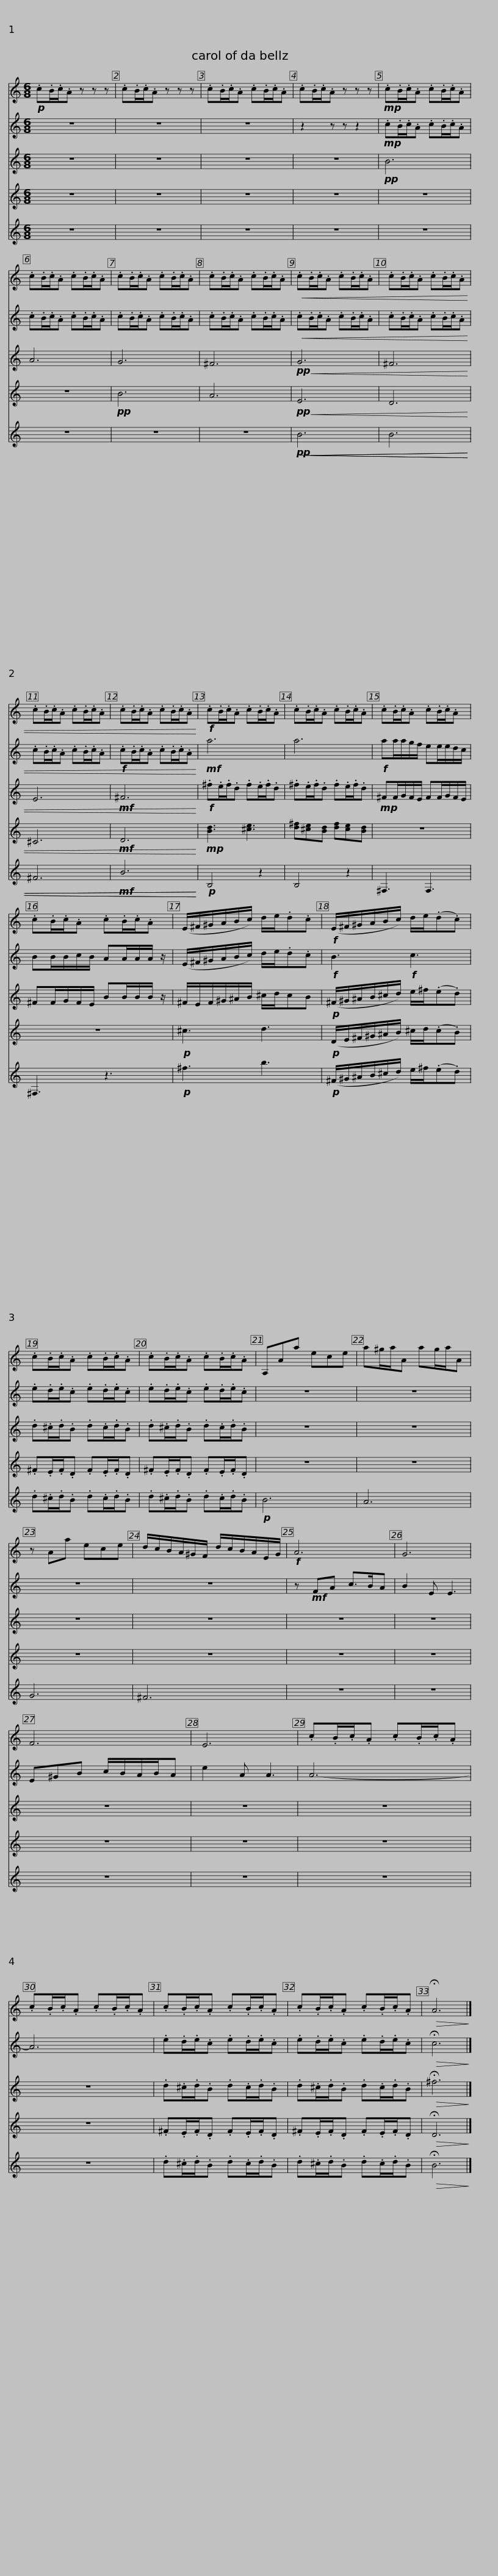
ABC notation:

X:1
%%score 1 2 3 4 5
L:1/8
M:6/8
I:linebreak $
K:C
V:1 treble transpose=24
V:2 treble
V:3 treble transpose=-2
V:4 treble transpose=-2
V:5 treble transpose=-14
V:1
!p! .c.B/.c/.A z z z | .c.B/.c/.A z z z | .c.B/.c/.A .c.B/.c/.A | .c.B/.c/.A z z z |!mp! .c.B/.c/.A .c.B/.c/.A |$ %5
 .c.B/.c/.A .c.B/.c/.A | .c.B/.c/.A .c.B/.c/.A | .c.B/.c/.A .c.B/.c/.A |!<(! .c.B/.c/.A .c.B/.c/.A | .c.B/.c/.A .c.B/.c/.A |$ %10
 .c.B/.c/.A .c.B/.c/.A | .c.B/.c/.A .c.B/.c/.A!<)! |!f! .c.B/.c/.A .c.B/.c/.A | .c.B/.c/.A .c.B/.c/.A | .c.B/.c/.A .c.B/.c/.A |$ %15
 .c.B/.c/.A .c.B/.c/.A | (E/^F/^G/A/B/c/) d/e/.d.c |!f! (E/^F/^G/A/B/c/) d/e/(.d.c) |$ .c.B/.c/.A .c.B/.c/.A | .c.B/.c/.A .c.B/.c/.A | %20
 A,Aa ece | a^g/a/A ag/a/A | z Aa ece |$ d/c/B/A/^G/F/ d/c/B/A/E/G/ |!f! A6 | %25
 G6 | F6 | E6 | .c.B/.c/.A .c.B/.c/.A |$ .c.B/.c/.A .c.B/.c/.A | %30
 .c.B/.c/.A .c.B/.c/.A | .c.B/.c/.A .c.B/.c/.A |!>(! !fermata!A6!>)! |] %33
V:2
 z6 | z6 | z6 | z2 z z z2 |!mp! .c.B/.c/.A .c.B/.c/.A |$ %5
 .c.B/.c/.A .c.B/.c/.A | .c.B/.c/.A .c.B/.c/.A | .c.B/.c/.A .c.B/.c/.A |!<(! .c.B/.c/.A .c.B/.c/.A | .c.B/.c/.A .c.B/.c/.A |$ %10
 .c.B/.c/.A .c.B/.c/.A |!f! .c.B/.c/.A .c.B/.c/.A!<)! |!mf! a6 | a6 |!f! aa/a/g/f/ ee/e/d/c/ |$ %15
 BB/B/c/B/ AA/A/A/ z/ | (E/^F/^G/A/B/c/) d/e/.d.c |!f! B3!f! c3 |$ .e.d/.e/.c .e.d/.e/.c | .e.d/.e/.c .e.d/.e/.c | %20
 z6 | z6 | z6 |$ z6 | z!mf! FA c>BA | %25
 B2 E E3 | E^GB c/B/A/B/A | e2 A A3 | A6- |$ A6 | %30
 .e.d/.e/.c .e.d/.e/.c | .e.d/.e/.c .e.d/.e/.c |!>(! !fermata!c6!>)! |] %33
V:3
 z6 | z6 | z6 | z6 |!pp! B6 |$ %5
 A6 | G6 | ^F6 |!pp!!<(! G6 | ^F6 |$ %10
 E6 |!mf! ^F6!<)! |!f! .^f.e/.f/.d .f.e/.f/.d | .^f.e/.f/.d .f.e/.f/.d |!mp! ^FF/G/F/E/ FF/G/F/E/ |$ %15
 ^FF/G/F/E/ BB/B/B/ z/ | ^F/E/F/^G/^A/B/ ^c/d/cB |!p! (^F/^G/^A/B/^c/d/) e/^f/(.e.d) |$ .d.^c/.d/.B .d.c/.d/.B | .d.^c/.d/.B .d.c/.d/.B | %20
 z6 | z6 | z6 |$ z6 | z6 | %25
 z6 | z6 | z6 | z6 |$ z6 | %30
 .d.^c/.d/.B .d.c/.d/.B | .d.^c/.d/.B .d.c/.d/.B |!>(! !fermata!^f6!>)! |] %33
V:4
 z6 | z6 | z6 | z6 | z6 |$ %5
 z6 |!pp! B6 | A6 |!pp!!<(! E6 | D6 |$ %10
 ^C6 |!mf! D6!<)! |!mp! [Bd]3 [^ce]3 | [d^f][^ce][Bd] [df][ce][Bd] | z6 |$ %15
 z6 |!p! ^c3 d3 |!p! (D/E/^F/^G/^A/B/) ^c/d/(.c.B) |$ .^F.E/.F/.D .F.E/.F/.D | .^F.E/.F/.D .F.E/.F/.D | %20
 z6 | z6 | z6 |$ z6 | z6 | %25
 z6 | z6 | z6 | z6 |$ z6 | %30
 .^F.E/.F/.D .F.E/.F/.D | .^F.E/.F/.D .F.E/.F/.D |!>(! !fermata!D6!>)! |] %33
V:5
 z6 | z6 | z6 | z6 | z6 |$ %5
 z6 | z6 | z6 |!pp!!<(!!<(! B6 | B6 |$ %10
 ^F6 |!mf! B6!<)!!<)! |!p! B,4 z2 | B,4 z2 | ^F,3 F,3 |$ %15
 ^F,3 z3 |!p! ^f3 b3 |!p! (^F/^G/^A/B/^c/d/) e/^f/(.e.d) |$ .d.^c/.d/.B .d.c/.d/.B | .d.^c/.d/.B .d.c/.d/.B | %20
!p! B6 | A6 | G6 |$ ^F6 | z6 | %25
 z6 | z6 | z6 | z6 |$ z6 | %30
 .d.^c/.d/.B .d.c/.d/.B | .d.^c/.d/.B .d.c/.d/.B |!>(! !fermata!B6!>)! |] %33
